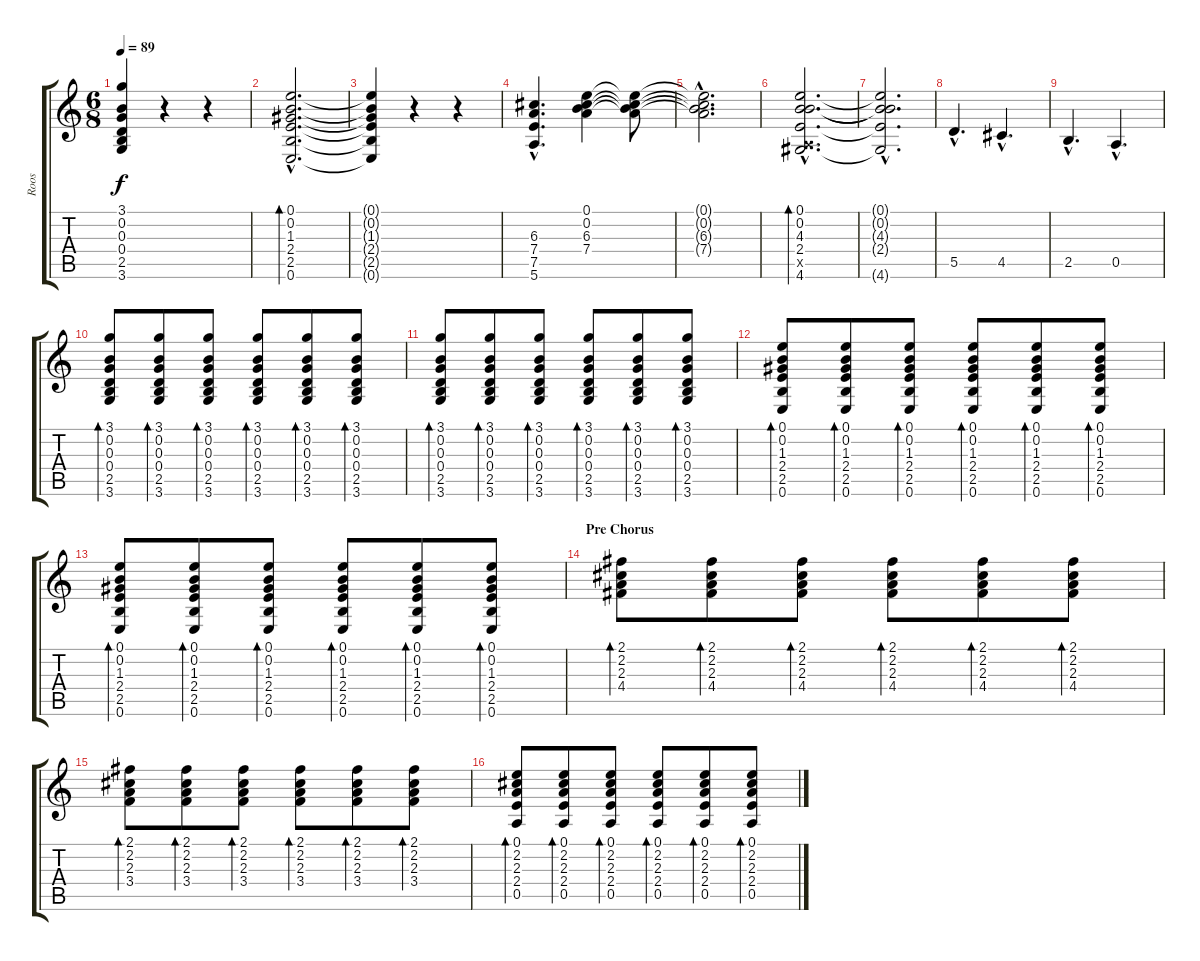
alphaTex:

\track ("Roos" "Roos") {instrument electricguitarclean}
\staff {score tabs}
\tuning (E4 B3 G3 D3 A2 E2) {hide}
\ts (6 8)
\tempo 89
\clef g2
\ks c
(3.1{t} 0.2{t} 0.3{t} 0.4{t} 2.5{t} 3.6{t}).4{dy f} r.4 r.4 |
(0.1{hac} 0.2{hac} 1.3{hac} 2.4{hac} 2.5{hac} 0.6{hac}).2{d bd 120} |
(0.1{t} 0.2{t} 1.3{t} 2.4{t} 2.5{t} 0.6{t}).4 r.4 r.4 |
(6.3{hac} 7.4{hac} 7.5{hac} 5.6{hac}).4{d} (0.1 0.2 6.3 7.4).4 (0.1{t} 0.2{t} 6.3{t} 7.4{t}).8 |
(0.1{hac t} 0.2{hac t} 6.3{hac t} 7.4{hac t}).2{d} |
(0.1{hac} 0.2{hac} 4.3{hac} 2.4{hac} 0.5{hac x} 4.6{hac}).2{d bd 120} |
(0.1{hac t} 0.2{hac t} 4.3{hac t} 2.4{hac t} 4.6{hac t}).2{d} |
5.5{hac}.4{d} 4.5{hac}.4{d} |
2.5{hac}.4{d} 0.5{hac}.4{d} |
(3.1 0.2 0.3 0.4 2.5 3.6).8{bd 30 volume 7} (3.1 0.2 0.3 0.4 2.5 3.6).8{bd 30} (3.1 0.2 0.3 0.4 2.5 3.6).8{bd 30} (3.1 0.2 0.3 0.4 2.5 3.6).8{bd 30} (3.1 0.2 0.3 0.4 2.5 3.6).8{bd 30} (3.1 0.2 0.3 0.4 2.5 3.6).8{bd 30} |
(3.1 0.2 0.3 0.4 2.5 3.6).8{bd 30} (3.1 0.2 0.3 0.4 2.5 3.6).8{bd 30} (3.1 0.2 0.3 0.4 2.5 3.6).8{bd 30} (3.1 0.2 0.3 0.4 2.5 3.6).8{bd 30} (3.1 0.2 0.3 0.4 2.5 3.6).8{bd 30} (3.1 0.2 0.3 0.4 2.5 3.6).8{bd 30} |
(0.1 0.2 1.3 2.4 2.5 0.6).8{bd 30} (0.1 0.2 1.3 2.4 2.5 0.6).8{bd 30} (0.1 0.2 1.3 2.4 2.5 0.6).8{bd 30} (0.1 0.2 1.3 2.4 2.5 0.6).8{bd 30} (0.1 0.2 1.3 2.4 2.5 0.6).8{bd 30} (0.1 0.2 1.3 2.4 2.5 0.6).8{bd 30} |
(0.1 0.2 1.3 2.4 2.5 0.6).8{bd 30} (0.1 0.2 1.3 2.4 2.5 0.6).8{bd 30} (0.1 0.2 1.3 2.4 2.5 0.6).8{bd 30} (0.1 0.2 1.3 2.4 2.5 0.6).8{bd 30} (0.1 0.2 1.3 2.4 2.5 0.6).8{bd 30} (0.1 0.2 1.3 2.4 2.5 0.6).8{bd 30} |
\section ("" "Pre Chorus")
(2.1 2.2 2.3 4.4).8{bd 30} (2.1 2.2 2.3 4.4).8{bd 30} (2.1 2.2 2.3 4.4).8{bd 30} (2.1 2.2 2.3 4.4).8{bd 30} (2.1 2.2 2.3 4.4).8{bd 30} (2.1 2.2 2.3 4.4).8{bd 30} |
(2.1 2.2 2.3 3.4).8{bd 30} (2.1 2.2 2.3 3.4).8{bd 30} (2.1 2.2 2.3 3.4).8{bd 30} (2.1 2.2 2.3 3.4).8{bd 30} (2.1 2.2 2.3 3.4).8{bd 30} (2.1 2.2 2.3 3.4).8{bd 30} |
(0.1 2.2 2.3 2.4 0.5).8{bd 30} (0.1 2.2 2.3 2.4 0.5).8{bd 30} (0.1 2.2 2.3 2.4 0.5).8{bd 30} (0.1 2.2 2.3 2.4 0.5).8{bd 30} (0.1 2.2 2.3 2.4 0.5).8{bd 30} (0.1 2.2 2.3 2.4 0.5).8{bd 30}
